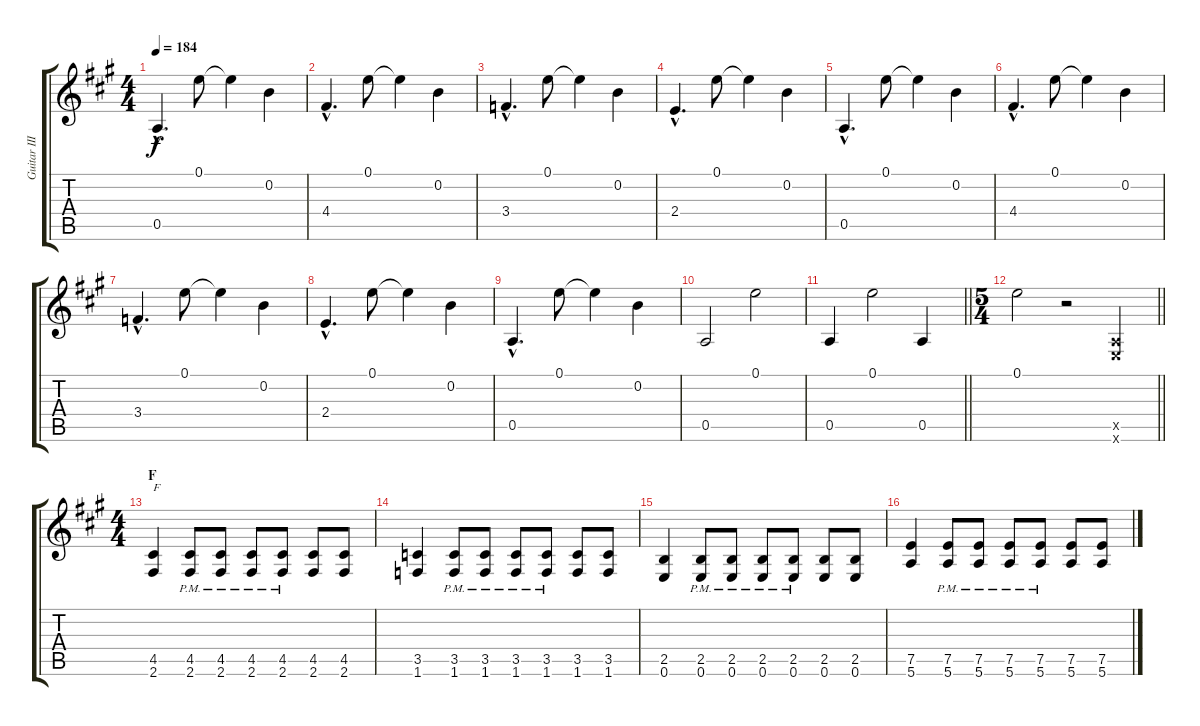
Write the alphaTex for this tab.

\track ("Guitar III" "Guitar III") {instrument distortionguitar}
\staff {score tabs}
\tuning (E4 B3 G3 D3 A2 E2) {hide}
\ts (4 4)
\tempo 184
\clef g2
\ks a
0.5{hac}.4{d dy f} 0.1.8 0.1{t}.4 0.2.4 |
4.4{hac}.4{d} 0.1.8 0.1{t}.4 0.2.4 |
3.4{hac}.4{d} 0.1.8 0.1{t}.4 0.2.4 |
2.4{hac}.4{d} 0.1.8 0.1{t}.4 0.2.4 |
0.5{hac}.4{d} 0.1.8 0.1{t}.4 0.2.4 |
4.4{hac}.4{d} 0.1.8 0.1{t}.4 0.2.4 |
3.4{hac}.4{d} 0.1.8 0.1{t}.4 0.2.4 |
2.4{hac}.4{d} 0.1.8 0.1{t}.4 0.2.4 |
0.5{hac}.4{d} 0.1.8 0.1{t}.4 0.2.4 |
0.5.2 0.1.2 |
\barLineRight lightlight
0.5.4 0.1.2 0.5.4 |
\ts (5 4)
\barLineRight lightlight
0.1.2 r.2 (0.5{x} 0.6{x}).4 |
\ts (4 4)
\section ("" "F")
(4.5 2.6).4{txt "F"} (4.5{pm} 2.6{pm}).8 (4.5{pm} 2.6{pm}).8 (4.5{pm} 2.6{pm}).8 (4.5{pm} 2.6{pm}).8 (4.5 2.6).8 (4.5 2.6).8 |
(3.5 1.6).4 (3.5{pm} 1.6{pm}).8 (3.5{pm} 1.6{pm}).8 (3.5{pm} 1.6{pm}).8 (3.5{pm} 1.6{pm}).8 (3.5 1.6).8 (3.5 1.6).8 |
(2.5 0.6).4 (2.5{pm} 0.6{pm}).8 (2.5{pm} 0.6{pm}).8 (2.5{pm} 0.6{pm}).8 (2.5{pm} 0.6{pm}).8 (2.5 0.6).8 (2.5 0.6).8 |
(7.5 5.6).4 (7.5{pm} 5.6{pm}).8 (7.5{pm} 5.6{pm}).8 (7.5{pm} 5.6{pm}).8 (7.5{pm} 5.6{pm}).8 (7.5 5.6).8 (7.5 5.6).8
